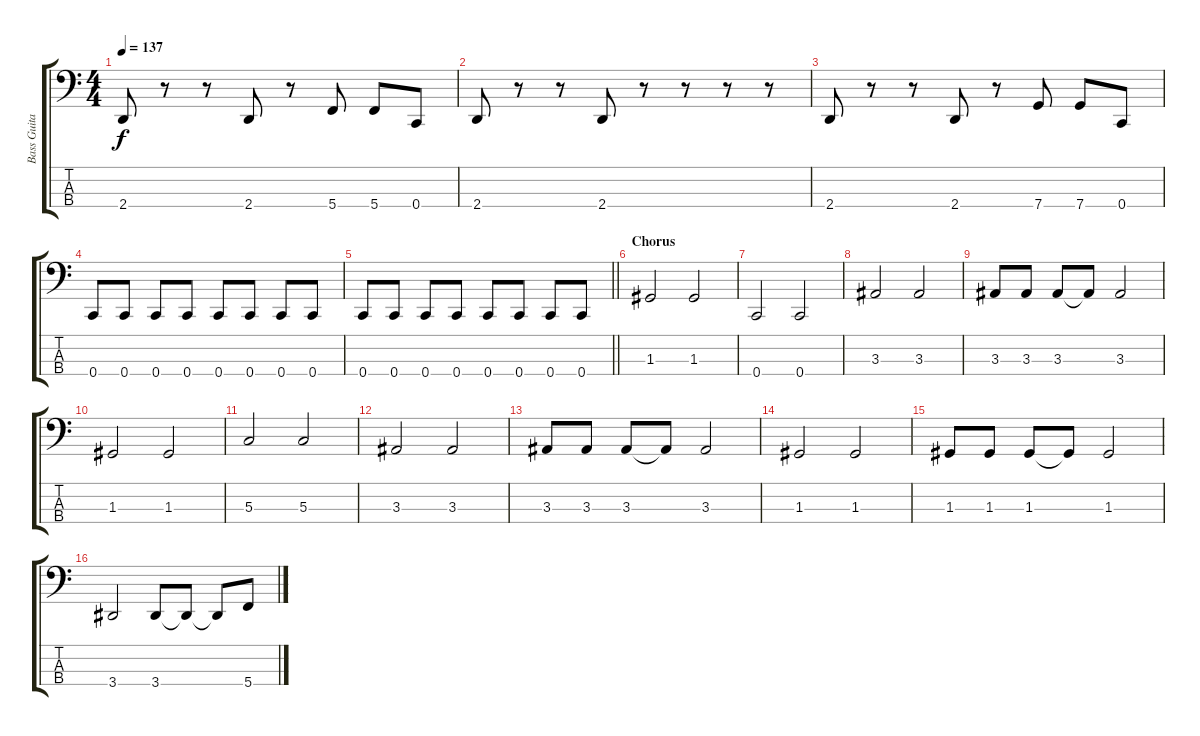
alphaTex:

\track ("Bass Guitar" "Bass Guita") {instrument electricbassfinger}
\staff {score tabs}
\tuning (F2 C2 G1 C1) {hide}
\ts (4 4)
\tempo 137
\clef f4
\ks c
2.4.8{dy f} r.8 r.8 2.4.8 r.8 5.4.8 5.4.8 0.4.8 |
2.4.8 r.8 r.8 2.4.8 r.8 r.8 r.8 r.8 |
2.4.8 r.8 r.8 2.4.8 r.8 7.4.8 7.4.8 0.4.8 |
0.4.8 0.4.8 0.4.8 0.4.8 0.4.8 0.4.8 0.4.8 0.4.8 |
\barLineRight lightlight
0.4.8 0.4.8 0.4.8 0.4.8 0.4.8 0.4.8 0.4.8 0.4.8 |
\section ("" "Chorus")
1.3.2 1.3.2 |
0.4.2 0.4.2 |
3.3.2 3.3.2 |
3.3.8 3.3.8 3.3.8 3.3{t}.8 3.3.2 |
1.3.2 1.3.2 |
5.3.2 5.3.2 |
3.3.2 3.3.2 |
3.3.8 3.3.8 3.3.8 3.3{t}.8 3.3.2 |
1.3.2 1.3.2 |
1.3.8 1.3.8 1.3.8 1.3{t}.8 1.3.2 |
3.4.2 3.4.8 3.4{t}.8 3.4{t}.8 5.4.8
